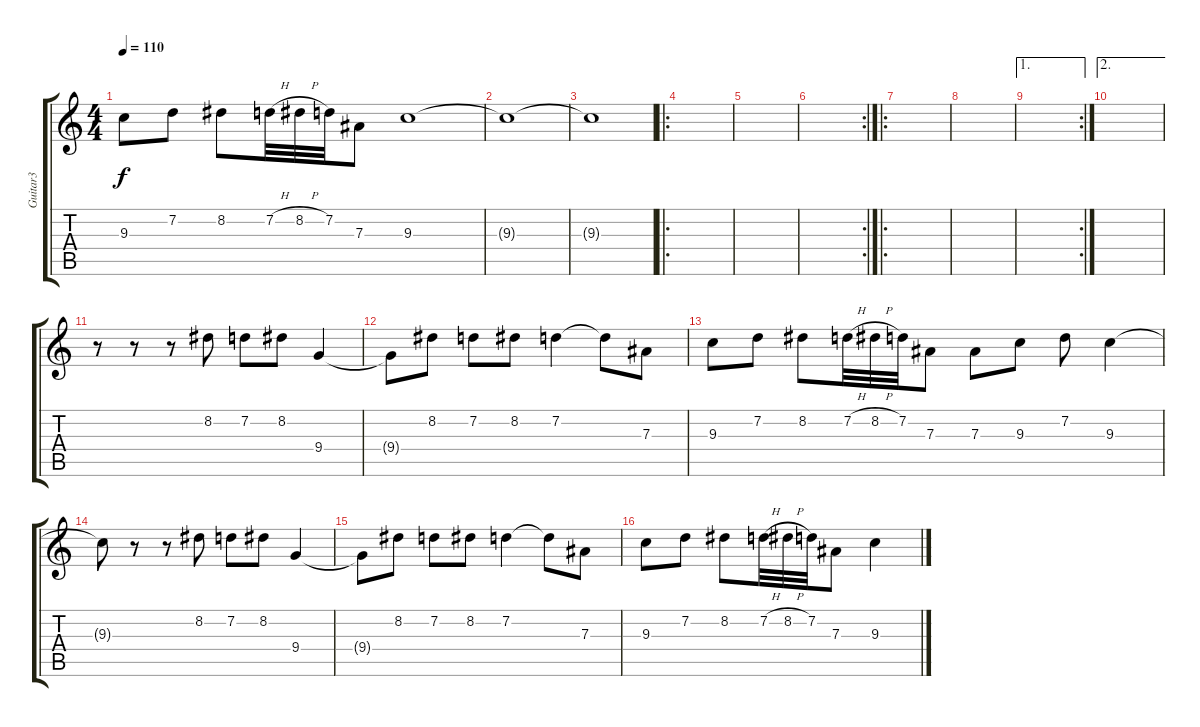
\track ("Guitar3" "Guitar3") {instrument distortionguitar}
\staff {score tabs}
\tuning (C4 G3 Eb3 Bb2 F2 C2) {hide}
\ts (4 4)
\tempo 110
\clef g2
\ks c
9.3.8{dy f} 7.2.8 8.2.8 7.2{h}.32 8.2{h}.32 7.2.32 7.3.8 9.3.1 |
9.3{t}.1 |
9.3{t}.1 |
\ro
|
|
\rc 2
|
\ro
|
|
\ae 1
\rc 2
|
\ae 2
|
r.8 r.8 r.8 8.2.8 7.2.8 8.2.8 9.4.4 |
9.4{t}.8 8.2.8 7.2.8 8.2.8 7.2.4 7.2{t}.8 7.3.8 |
9.3.8 7.2.8 8.2.8 7.2{h}.32 8.2{h}.32 7.2.32 7.3.8 7.3.8 9.3.8 7.2.8 9.3.4 |
9.3{t}.8 r.8 r.8 8.2.8 7.2.8 8.2.8 9.4.4 |
9.4{t}.8 8.2.8 7.2.8 8.2.8 7.2.4 7.2{t}.8 7.3.8 |
9.3.8 7.2.8 8.2.8 7.2{h}.32 8.2{h}.32 7.2.32 7.3.8 9.3.4
